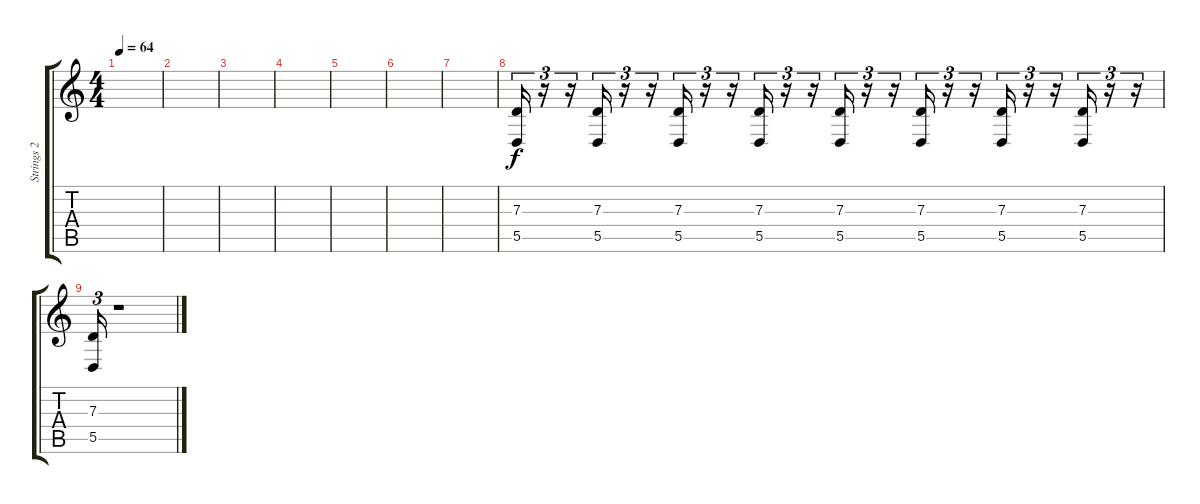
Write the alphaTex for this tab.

\track ("Strings 2" "Strings 2") {instrument stringensemble1}
\staff {score tabs}
\tuning (E4 B3 G3 D3 A2 E2) {hide}
\ts (4 4)
\tempo 64
\clef g2
\ks c
|
|
|
|
|
|
|
(7.3 5.5).16{tu (3 2)} r.16{tu (3 2)} r.16{tu (3 2)} (7.3 5.5).16{tu (3 2)} r.16{tu (3 2)} r.16{tu (3 2)} (7.3 5.5).16{tu (3 2)} r.16{tu (3 2)} r.16{tu (3 2)} (7.3 5.5).16{tu (3 2)} r.16{tu (3 2)} r.16{tu (3 2)} (7.3 5.5).16{tu (3 2)} r.16{tu (3 2)} r.16{tu (3 2)} (7.3 5.5).16{tu (3 2)} r.16{tu (3 2)} r.16{tu (3 2)} (7.3 5.5).16{tu (3 2)} r.16{tu (3 2)} r.16{tu (3 2)} (7.3 5.5).16{tu (3 2)} r.16{tu (3 2)} r.16{tu (3 2)} |
(7.3 5.5).16{tu (3 2)} r.1
